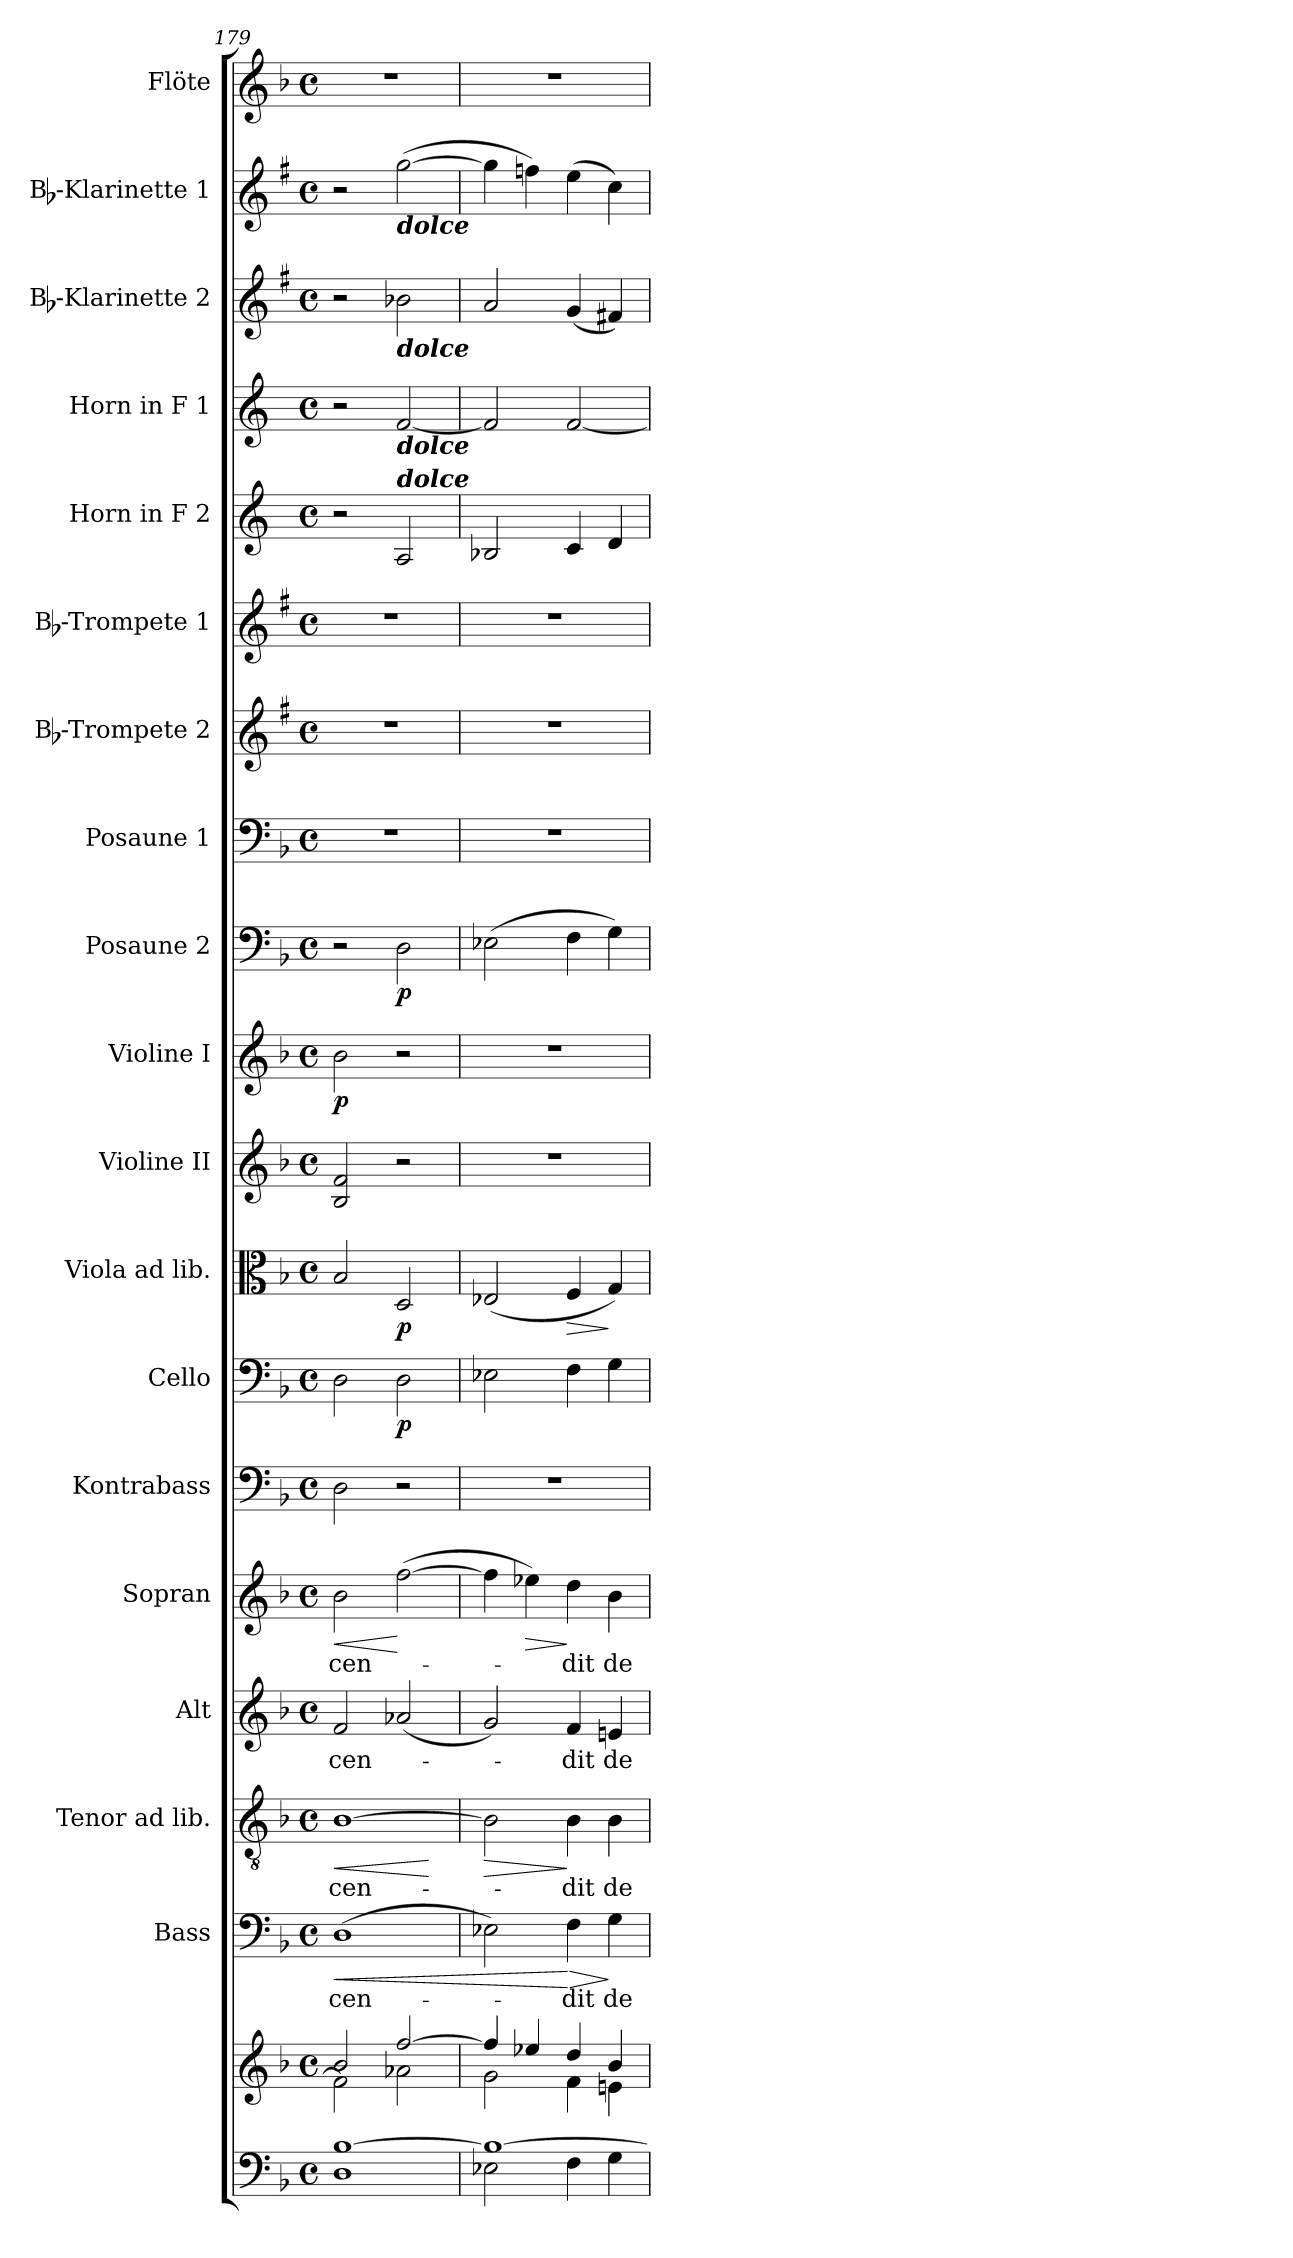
**kern	**kern	**kern	**text	**dynam	**kern	**text	**dynam	**kern	**text	**kern	**text	**dynam	**kern	**kern	**dynam	**kern	**dynam	**kern	**kern	**dynam	**kern	**dynam	**kern	**kern	**kern	**kern	**kern	**kern	**kern	**kern
*part19	*part19	*part18	*part18	*part18	*part17	*part17	*part17	*part16	*part16	*part15	*part15	*part15	*part14	*part13	*part13	*part12	*part12	*part11	*part10	*part10	*part9	*part9	*part8	*part7	*part6	*part5	*part4	*part3	*part2	*part1
*staff20	*staff19	*staff18	*staff18	*staff18	*staff17	*staff17	*staff17	*staff16	*staff16	*staff15	*staff15	*staff15	*staff14	*staff13	*staff13	*staff12	*staff12	*staff11	*staff10	*staff10	*staff9	*staff9	*staff8	*staff7	*staff6	*staff5	*staff4	*staff3	*staff2	*staff1
*	*	*I"Bass	*	*	*I"Tenor ad lib.	*	*	*I"Alt	*	*I"Sopran	*	*	*I"Kontrabass	*I"Cello	*	*I"Viola ad lib.	*	*I"Violine II	*I"Violine I	*	*I"Posaune 2	*	*I"Posaune 1	*I"Bb-Trompete 2	*I"Bb-Trompete 1	*I"Horn in F 2	*I"Horn in F 1	*I"Bb-Klarinette 2	*I"Bb-Klarinette 1	*I"Flöte
*	*	*I'B.	*	*	*I'T.	*	*	*I'A.	*	*I'S.	*	*	*I'Kb.	*	*	*I'Vla.	*	*I'Vl. II	*I'Vl. I	*	*I'Pos. 2	*	*I'Pos. 1	*I'Bb Trp. 2	*I'Bb Trp. 1	*	*	*I'Bb Kl. 2	*I'Bb Kl. 1	*I'Fl.
*clefF4	*clefG2	*clefF4	*	*	*clefGv2	*	*	*clefG2	*	*clefG2	*	*	*clefF4	*clefF4	*	*clefC3	*	*clefG2	*clefG2	*	*clefF4	*	*clefF4	*clefG2	*clefG2	*clefG2	*clefG2	*clefG2	*clefG2	*clefG2
*	*	*	*	*	*	*	*	*	*	*	*	*	*ITrd7c12	*	*	*	*	*	*	*	*	*	*	*ITrd1c2	*ITrd1c2	*ITrd4c7	*ITrd4c7	*ITrd1c2	*ITrd1c2	*
*k[b-]	*k[b-]	*k[b-]	*	*	*k[b-]	*	*	*k[b-]	*	*k[b-]	*	*	*k[b-]	*k[b-]	*	*k[b-]	*	*k[b-]	*k[b-]	*	*k[b-]	*	*k[b-]	*k[b-]	*k[b-]	*k[b-]	*k[b-]	*k[b-]	*k[b-]	*k[b-]
*F:	*F:	*F:	*	*	*F:	*	*	*F:	*	*F:	*	*	*F:	*F:	*	*F:	*	*F:	*F:	*	*F:	*	*F:	*F:	*F:	*F:	*F:	*F:	*F:	*F:
*M4/4	*M4/4	*M4/4	*	*	*M4/4	*	*	*M4/4	*	*M4/4	*	*	*M4/4	*M4/4	*	*M4/4	*	*M4/4	*M4/4	*	*M4/4	*	*M4/4	*M4/4	*M4/4	*M4/4	*M4/4	*M4/4	*M4/4	*M4/4
*met(c)	*met(c)	*met(c)	*	*	*met(c)	*	*	*met(c)	*	*met(c)	*	*	*met(c)	*met(c)	*	*met(c)	*	*met(c)	*met(c)	*	*met(c)	*	*met(c)	*met(c)	*met(c)	*met(c)	*met(c)	*met(c)	*met(c)	*met(c)
=179	=179	=179	=179	=179	=179	=179	=179	=179	=179	=179	=179	=179	=179	=179	=179	=179	=179	=179	=179	=179	=179	=179	=179	=179	=179	=179	=179	=179	=179	=179
*^	*^	*	*	*	*	*	*	*	*	*	*	*	*	*	*	*	*	*	*	*	*	*	*	*	*	*	*	*	*	*
!	!	!	!	!	!LO:LY:b	!LO:HP:b	!	!LO:LY:b	!LO:HP:b	!	!LO:LY:b	!	!LO:LY:b	!LO:HP:b	!	!	!	!	!	!	!	!LO:DY:b	!	!	!	!	!	!	!	!	!	!
[>1B-	1D	2b-/	2f\]	(>1D	-cen-	<	[1B-	-cen-	<	2f/	-cen-	2b-\	-cen-	<	2DD\	2D\	.	2B-/	.	2B-/ 2f/	2b-\	p	2r	.	1r	1r	1r	2r	2r	2r	2r	1r
!	!	!	!	!	!	!	!	!	!	!	!	!	!	!	!	!	!	!	!	!	!	!	!	!	!	!	!	!	!	!	!LO:TX:b:Bi:t=dolce	!
!	!	!	!	!	!	!	!	!	!	!	!	!	!	!	!	!	!	!	!	!	!	!	!	!	!	!	!	!	!	!LO:TX:b:Bi:t=dolce	!	!
!	!	!	!	!	!	!	!	!	!	!	!	!	!	!	!	!	!	!	!	!	!	!	!	!	!	!	!	!	!LO:TX:b:Bi:t=dolce	!	!	!
!	!	!	!	!	!	!	!	!	!	!	!	!	!	!	!	!	!	!	!	!	!	!	!	!	!	!	!	!LO:TX:a:Bi:t=dolce	!	!	!	!
!	!	!	!	!	!	!	!	!	!	!	!	!	!	!	!	!	!LO:DY:b	!	!LO:DY:b	!	!	!	!	!LO:DY:b	!	!	!	!	!	!	!	!
.	.	[>2ff/	2a-X\	.	.	.	.	.	.	(<2a-X/	.	(>[2ff\	.	[	2r	2D\	p	2D/	p	2r	2r	.	2D\	p	.	.	.	2D/	[2B-/	2a-X\	(>[2ff\	.
*v	*v	*	*	*	*	*	*	*	*	*	*	*	*	*	*	*	*	*	*	*	*	*	*	*	*	*	*	*	*	*	*	*
*	*v	*v	*	*	*	*	*	*	*	*	*	*	*	*	*	*	*	*	*	*	*	*	*	*	*	*	*	*	*	*	*
.	.	.	.	.	.	.	[	.	.	.	.	.	.	.	.	.	.	.	.	.	.	.	.	.	.	.	.	.	.	.
=180	=180	=180	=180	=180	=180	=180	=180	=180	=180	=180	=180	=180	=180	=180	=180	=180	=180	=180	=180	=180	=180	=180	=180	=180	=180	=180	=180	=180	=180	=180
*^	*^	*	*	*	*	*	*	*	*	*	*	*	*	*	*	*	*	*	*	*	*	*	*	*	*	*	*	*	*	*
!	!	!	!	!	!	!	!	!	!LO:HP:b	!	!	!	!	!	!	!	!	!	!	!	!	!	!	!	!	!	!	!	!	!	!	!
1B-_	2E-X\	4ff/]	2g\	2E-X\)	.	.	2B-\]	.	>	2g/)	.	4ff\]	.	.	1r	2E-X\	.	(<2E-X/	.	1r	1r	.	(>2E-X\	.	1r	1r	1r	2E-X/	2B-/]	2g/	4ff\]	1r
!	!	!	!	!	!	!	!	!	!	!	!	!	!	!LO:HP:b	!	!	!	!	!	!	!	!	!	!	!	!	!	!	!	!	!	!
.	.	4ee-X/	.	.	.	.	.	.	.	.	.	4ee-X\)	.	>	.	.	.	.	.	.	.	.	.	.	.	.	.	.	.	.	4ee-X\)	.
!	!	!	!	!	!LO:LY:b	!LO:HP:n=1:b	!	!LO:LY:b	!	!	!LO:LY:b	!	!LO:LY:b	!	!	!	!	!	!LO:HP:b	!	!	!	!	!	!	!	!	!	!	!	!	!
.	4F\	4dd/	4f\	4F\	-dit	[ >	4B-\	-dit	]	4f/	-dit	4dd\	-dit	]	.	4F\	.	4F/	>	.	.	.	4F\	.	.	.	.	4F/	[2B-/	(<4f/	(>4dd\	.
!	!	!	!	!	!LO:LY:b	!	!	!LO:LY:b	!	!	!LO:LY:b	!	!LO:LY:b	!	!	!	!	!	!	!	!	!	!	!	!	!	!	!	!	!	!	!
.	4G\	4b-/	4en\	4G\	de	]	4B-\	de	.	4en/	de	4b-\	de	.	.	4G\	.	4G/)	]	.	.	.	4G\)	.	.	.	.	4G/	.	4en/)	4b-\)	.
*v	*v	*	*	*	*	*	*	*	*	*	*	*	*	*	*	*	*	*	*	*	*	*	*	*	*	*	*	*	*	*	*	*
*	*v	*v	*	*	*	*	*	*	*	*	*	*	*	*	*	*	*	*	*	*	*	*	*	*	*	*	*	*	*	*	*
=	=	=	=	=	=	=	=	=	=	=	=	=	=	=	=	=	=	=	=	=	=	=	=	=	=	=	=	=	=	=
*-	*-	*-	*-	*-	*-	*-	*-	*-	*-	*-	*-	*-	*-	*-	*-	*-	*-	*-	*-	*-	*-	*-	*-	*-	*-	*-	*-	*-	*-	*-
